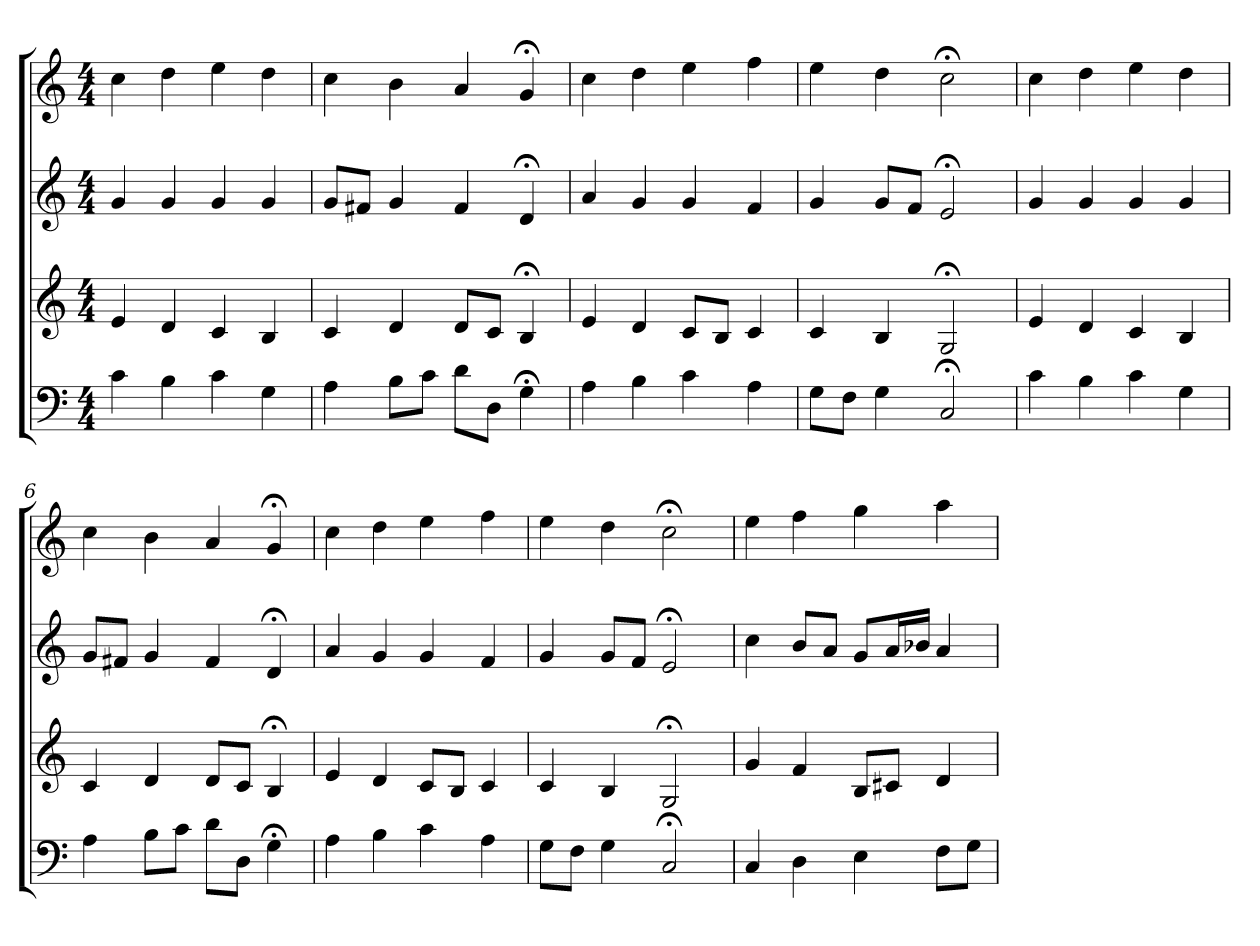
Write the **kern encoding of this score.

**kern	**kern	**kern	**kern
*part4	*part3	*part2	*part1
*staff4	*staff3	*staff2	*staff1
*clefF4	*clefG2	*clefG2	*clefG2
*k[]	*k[]	*k[]	*k[]
*C:	*C:	*C:	*C:
*M4/4	*M4/4	*M4/4	*M4/4
=1	=1	=1	=1
4c	4e	4g	4cc
4B	4d	4g	4dd
4c	4c	4g	4ee
4G	4B	4g	4dd
=2	=2	=2	=2
4A	4c	8g/L	4cc
.	.	8f#X/J	.
8B\L	4d	4g	4b
8c\J	.	.	.
8d\L	8d/L	4f#	4a
8D\J	8c/J	.	.
4G;<	4B;<	4d;<	4g;<
=3	=3	=3	=3
4A	4e	4a	4cc
4B	4d	4g	4dd
4c	8c/L	4g	4ee
.	8B/J	.	.
4A	4c	4f	4ff
=4	=4	=4	=4
8G\L	4c	4g	4ee
8F\J	.	.	.
4G	4B	8g/L	4dd
.	.	8f/J	.
2C;<	2G;<	2e;<	2cc;<
=5	=5	=5	=5
4c	4e	4g	4cc
4B	4d	4g	4dd
4c	4c	4g	4ee
4G	4B	4g	4dd
=6	=6	=6	=6
4A	4c	8g/L	4cc
.	.	8f#X/J	.
8B\L	4d	4g	4b
8c\J	.	.	.
8d\L	8d/L	4f#	4a
8D\J	8c/J	.	.
4G;<	4B;<	4d;<	4g;<
=7	=7	=7	=7
4A	4e	4a	4cc
4B	4d	4g	4dd
4c	8c/L	4g	4ee
.	8B/J	.	.
4A	4c	4f	4ff
=8	=8	=8	=8
8G\L	4c	4g	4ee
8F\J	.	.	.
4G	4B	8g/L	4dd
.	.	8f/J	.
2C;<	2G;<	2e;<	2cc;<
=9	=9	=9	=9
4C	4g	4cc	4ee
4D	4f	8b/L	4ff
.	.	8a/J	.
4E	8B/L	8g/L	4gg
.	8c#X/J	16a/L	.
.	.	16b-X/JJ	.
8F\L	4d	4a	4aa
8G\J	.	.	.
=	=	=	=
*-	*-	*-	*-
